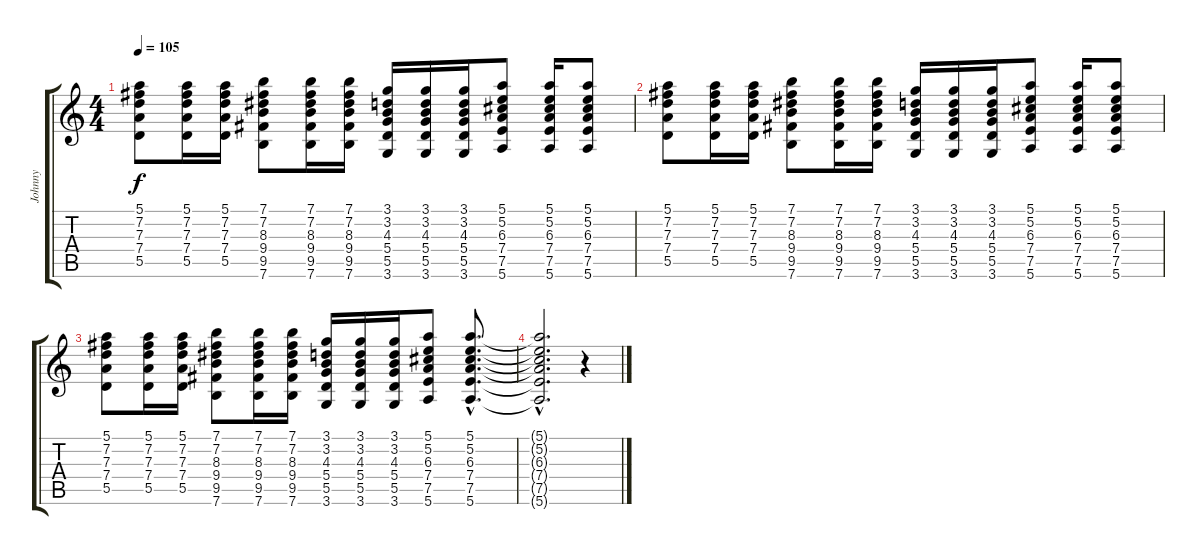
\track ("Johnny" "Johnny") {instrument distortionguitar}
\staff {score tabs}
\tuning (E4 B3 G3 D3 A2 E2) {hide}
\ts (4 4)
\tempo 105
\clef g2
\ks c
(5.1 7.2 7.3 7.4 5.5).8{dy f} (5.1 7.2 7.3 7.4 5.5).16 (5.1 7.2 7.3 7.4 5.5).16 (7.1 7.2 8.3 9.4 9.5 7.6).8 (7.1 7.2 8.3 9.4 9.5 7.6).16 (7.1 7.2 8.3 9.4 9.5 7.6).16 (3.1 3.2 4.3 5.4 5.5 3.6).16 (3.1 3.2 4.3 5.4 5.5 3.6).16 (3.1 3.2 4.3 5.4 5.5 3.6).16 (5.1 5.2 6.3 7.4 7.5 5.6).8 (5.1 5.2 6.3 7.4 7.5 5.6).16 (5.1 5.2 6.3 7.4 7.5 5.6).8 |
(5.1 7.2 7.3 7.4 5.5).8 (5.1 7.2 7.3 7.4 5.5).16 (5.1 7.2 7.3 7.4 5.5).16 (7.1 7.2 8.3 9.4 9.5 7.6).8 (7.1 7.2 8.3 9.4 9.5 7.6).16 (7.1 7.2 8.3 9.4 9.5 7.6).16 (3.1 3.2 4.3 5.4 5.5 3.6).16 (3.1 3.2 4.3 5.4 5.5 3.6).16 (3.1 3.2 4.3 5.4 5.5 3.6).16 (5.1 5.2 6.3 7.4 7.5 5.6).8 (5.1 5.2 6.3 7.4 7.5 5.6).16 (5.1 5.2 6.3 7.4 7.5 5.6).8 |
(5.1 7.2 7.3 7.4 5.5).8 (5.1 7.2 7.3 7.4 5.5).16 (5.1 7.2 7.3 7.4 5.5).16 (7.1 7.2 8.3 9.4 9.5 7.6).8 (7.1 7.2 8.3 9.4 9.5 7.6).16 (7.1 7.2 8.3 9.4 9.5 7.6).16 (3.1 3.2 4.3 5.4 5.5 3.6).16 (3.1 3.2 4.3 5.4 5.5 3.6).16 (3.1 3.2 4.3 5.4 5.5 3.6).16 (5.1 5.2 6.3 7.4 7.5 5.6).8 (5.1{hac} 5.2{hac} 6.3{hac} 7.4{hac} 7.5{hac} 5.6{hac}).8{d} |
(5.1{hac t} 5.2{hac t} 6.3{hac t} 7.4{hac t} 7.5{hac t} 5.6{hac t}).2{d} r.4
